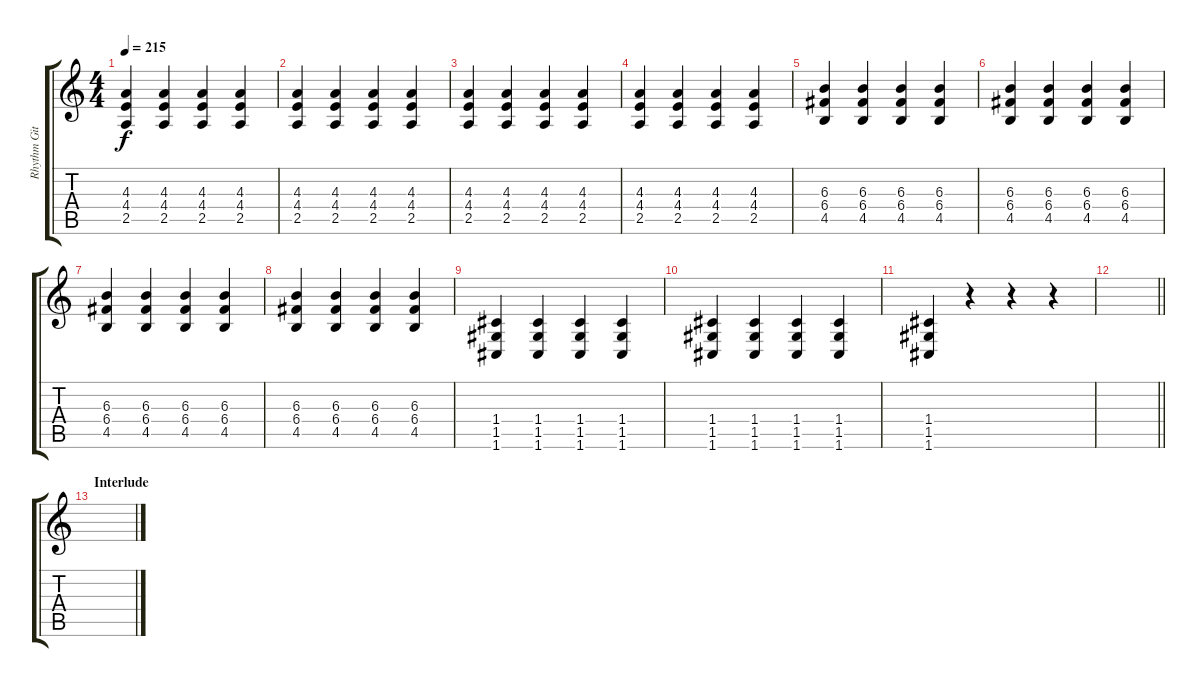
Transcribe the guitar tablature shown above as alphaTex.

\track ("Rhythm Gitarre" "Rhythm Git") {instrument distortionguitar}
\staff {score tabs}
\tuning (D4 A3 F3 C3 G2 C2) {hide}
\ts (4 4)
\tempo 215
\clef g2
\ks c
(4.3 4.4 2.5).4{dy f} (4.3 4.4 2.5).4 (4.3 4.4 2.5).4 (4.3 4.4 2.5).4 |
(4.3 4.4 2.5).4 (4.3 4.4 2.5).4 (4.3 4.4 2.5).4 (4.3 4.4 2.5).4 |
(4.3 4.4 2.5).4 (4.3 4.4 2.5).4 (4.3 4.4 2.5).4 (4.3 4.4 2.5).4 |
(4.3 4.4 2.5).4 (4.3 4.4 2.5).4 (4.3 4.4 2.5).4 (4.3 4.4 2.5).4 |
(6.3 6.4 4.5).4 (6.3 6.4 4.5).4 (6.3 6.4 4.5).4 (6.3 6.4 4.5).4 |
(6.3 6.4 4.5).4 (6.3 6.4 4.5).4 (6.3 6.4 4.5).4 (6.3 6.4 4.5).4 |
(6.3 6.4 4.5).4 (6.3 6.4 4.5).4 (6.3 6.4 4.5).4 (6.3 6.4 4.5).4 |
(6.3 6.4 4.5).4 (6.3 6.4 4.5).4 (6.3 6.4 4.5).4 (6.3 6.4 4.5).4 |
(1.4 1.5 1.6).4 (1.4 1.5 1.6).4 (1.4 1.5 1.6).4 (1.4 1.5 1.6).4 |
(1.4 1.5 1.6).4 (1.4 1.5 1.6).4 (1.4 1.5 1.6).4 (1.4 1.5 1.6).4 |
(1.4 1.5 1.6).4 r.4 r.4 r.4 |
\barLineRight lightlight
|
\section ("" "Interlude")
